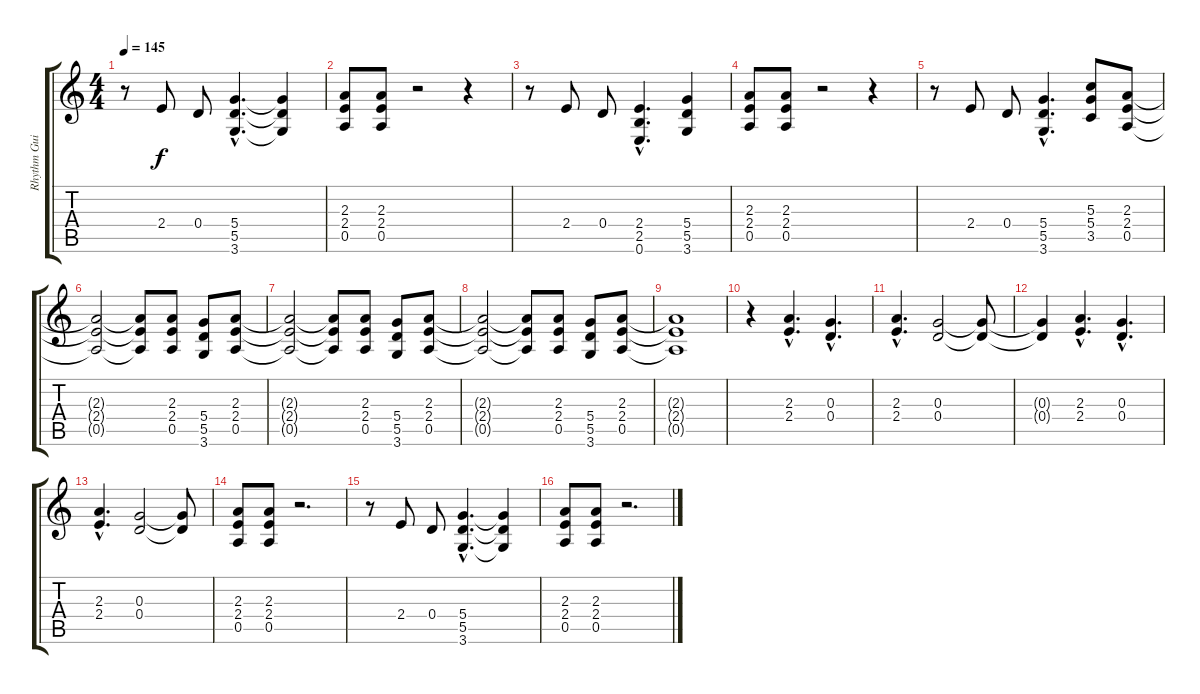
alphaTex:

\track ("Rhythm Guitar 1" "Rhythm Gui") {instrument distortionguitar}
\staff {score tabs}
\tuning (E4 B3 G3 D3 A2 E2) {hide}
\ts (4 4)
\tempo 145
\clef g2
\ks c
r.8{dy f} 2.4.8 0.4.8 (5.4{hac} 5.5{hac} 3.6{hac}).4{d} (5.4{t} 5.5{t} 3.6{t}).4 |
(2.3 2.4 0.5).8 (2.3 2.4 0.5).8 r.2 r.4 |
r.8 2.4.8 0.4.8 (2.4{hac} 2.5{hac} 0.6{hac}).4{d} (5.4 5.5 3.6).4 |
(2.3 2.4 0.5).8 (2.3 2.4 0.5).8 r.2 r.4 |
r.8 2.4.8 0.4.8 (5.4{hac} 5.5{hac} 3.6{hac}).4{d} (5.3 5.4 3.5).8 (2.3 2.4 0.5).8 |
(2.3{t} 2.4{t} 0.5{t}).2 (2.3{t} 2.4{t} 0.5{t}).8 (2.3 2.4 0.5).8 (5.4 5.5 3.6).8 (2.3 2.4 0.5).8 |
(2.3{t} 2.4{t} 0.5{t}).2 (2.3{t} 2.4{t} 0.5{t}).8 (2.3 2.4 0.5).8 (5.4 5.5 3.6).8 (2.3 2.4 0.5).8 |
(2.3{t} 2.4{t} 0.5{t}).2 (2.3{t} 2.4{t} 0.5{t}).8 (2.3 2.4 0.5).8 (5.4 5.5 3.6).8 (2.3 2.4 0.5).8 |
(2.3{t} 2.4{t} 0.5{t}).1 |
r.4 (2.3{hac} 2.4{hac}).4{d} (0.3{hac} 0.4{hac}).4{d} |
(2.3{hac} 2.4{hac}).4{d} (0.3 0.4).2 (0.3{t} 0.4{t}).8 |
(0.3{t} 0.4{t}).4 (2.3{hac} 2.4{hac}).4{d} (0.3{hac} 0.4{hac}).4{d} |
(2.3{hac} 2.4{hac}).4{d} (0.3 0.4).2 (0.3{t} 0.4{t}).8 |
(2.3 2.4 0.5).8 (2.3 2.4 0.5).8 r.2{d} |
r.8 2.4.8 0.4.8 (5.4{hac} 5.5{hac} 3.6{hac}).4{d} (5.4{t} 5.5{t} 3.6{t}).4 |
(2.3 2.4 0.5).8 (2.3 2.4 0.5).8 r.2{d}
